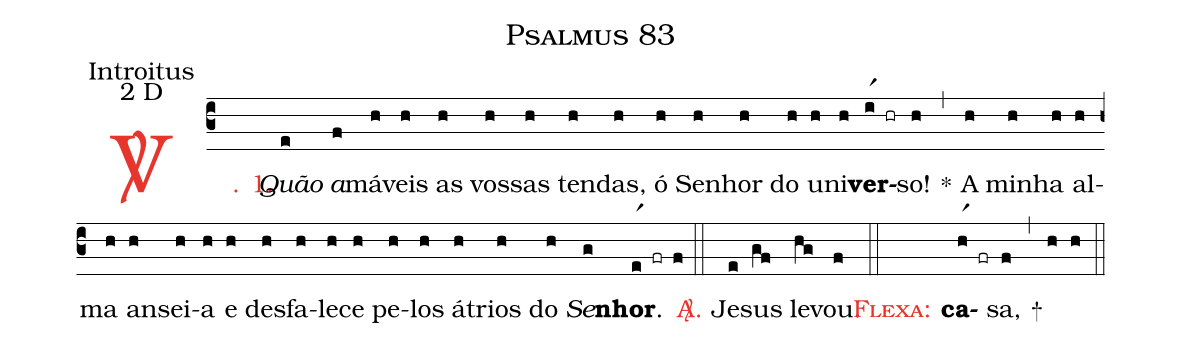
name: Psalmus 83;
office-part: Introitus;
mode: 2;
mode-differentia: D;
%%
(c3)

<c><sp>V/</sp>. 1.</c>() <i>Quão</i>(e) <i>a</i>(f)má(h)veis(h) as(h) vos(h)sas(h) ten(h)das,(h) ó(h) Se(h)nhor(h) do(h) u(h)ni(h)<b>ver</b>(ir1 hr)so!(h) *(,) A(h) mi(h)nha(h) al(h)ma(h) an(h)sei(h)a(h) e(h) des(h)fa(h)le(h)ce(h) pe(h)los(h) á(h)trios(h) do(h) <i>Se</i>(g)<b>nhor</b>.(er1 fr f)

(::)

<c><sp>A/</sp>.</c>() Je(e)sus(gf) le(hg)vou.(f)

(::)

<c><sc>Flexa</sc>:</c>() <b>ca</b>(hr1 fr)sa,(f) +(,) (h) (h)

(::)
